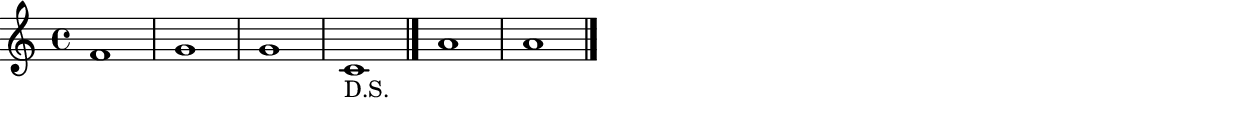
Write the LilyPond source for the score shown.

%% Generated by lilypond-book
%% Options: [exampleindent=10.16\mm,indent=0\mm,line-width=160\mm,quote]
\include "lilypond-book-preamble.ly"


% ****************************************************************
% Start cut-&-pastable-section
% ****************************************************************

#(ly:set-option 'eps-box-padding 3.000000)



\paper {
  indent = 0\mm
  line-width = 160\mm
  % offset the left padding, also add 1mm as lilypond creates cropped
  % images with a little space on the right
  line-width = #(- line-width (* mm  3.000000) (* mm 1))
  line-width = 160\mm - 2.0 * 10.16\mm
  % offset the left padding, also add 1mm as lilypond creates cropped
  % images with a little space on the right
  line-width = #(- line-width (* mm  3.000000) (* mm 1))
}

\layout {
  
}




% ****************************************************************
% ly snippet:
% ****************************************************************
\sourcefileline 633
music = \fixed c' {
  f1
  \repeat segno 2 {
    g1
  }
  c1_"D.S." \bar "|."
  \repeat segno 2 {
    a1
  }
  \fine
}

\score { \music }
\score { \unfoldRepeats \music }



% ****************************************************************
% end ly snippet
% ****************************************************************
